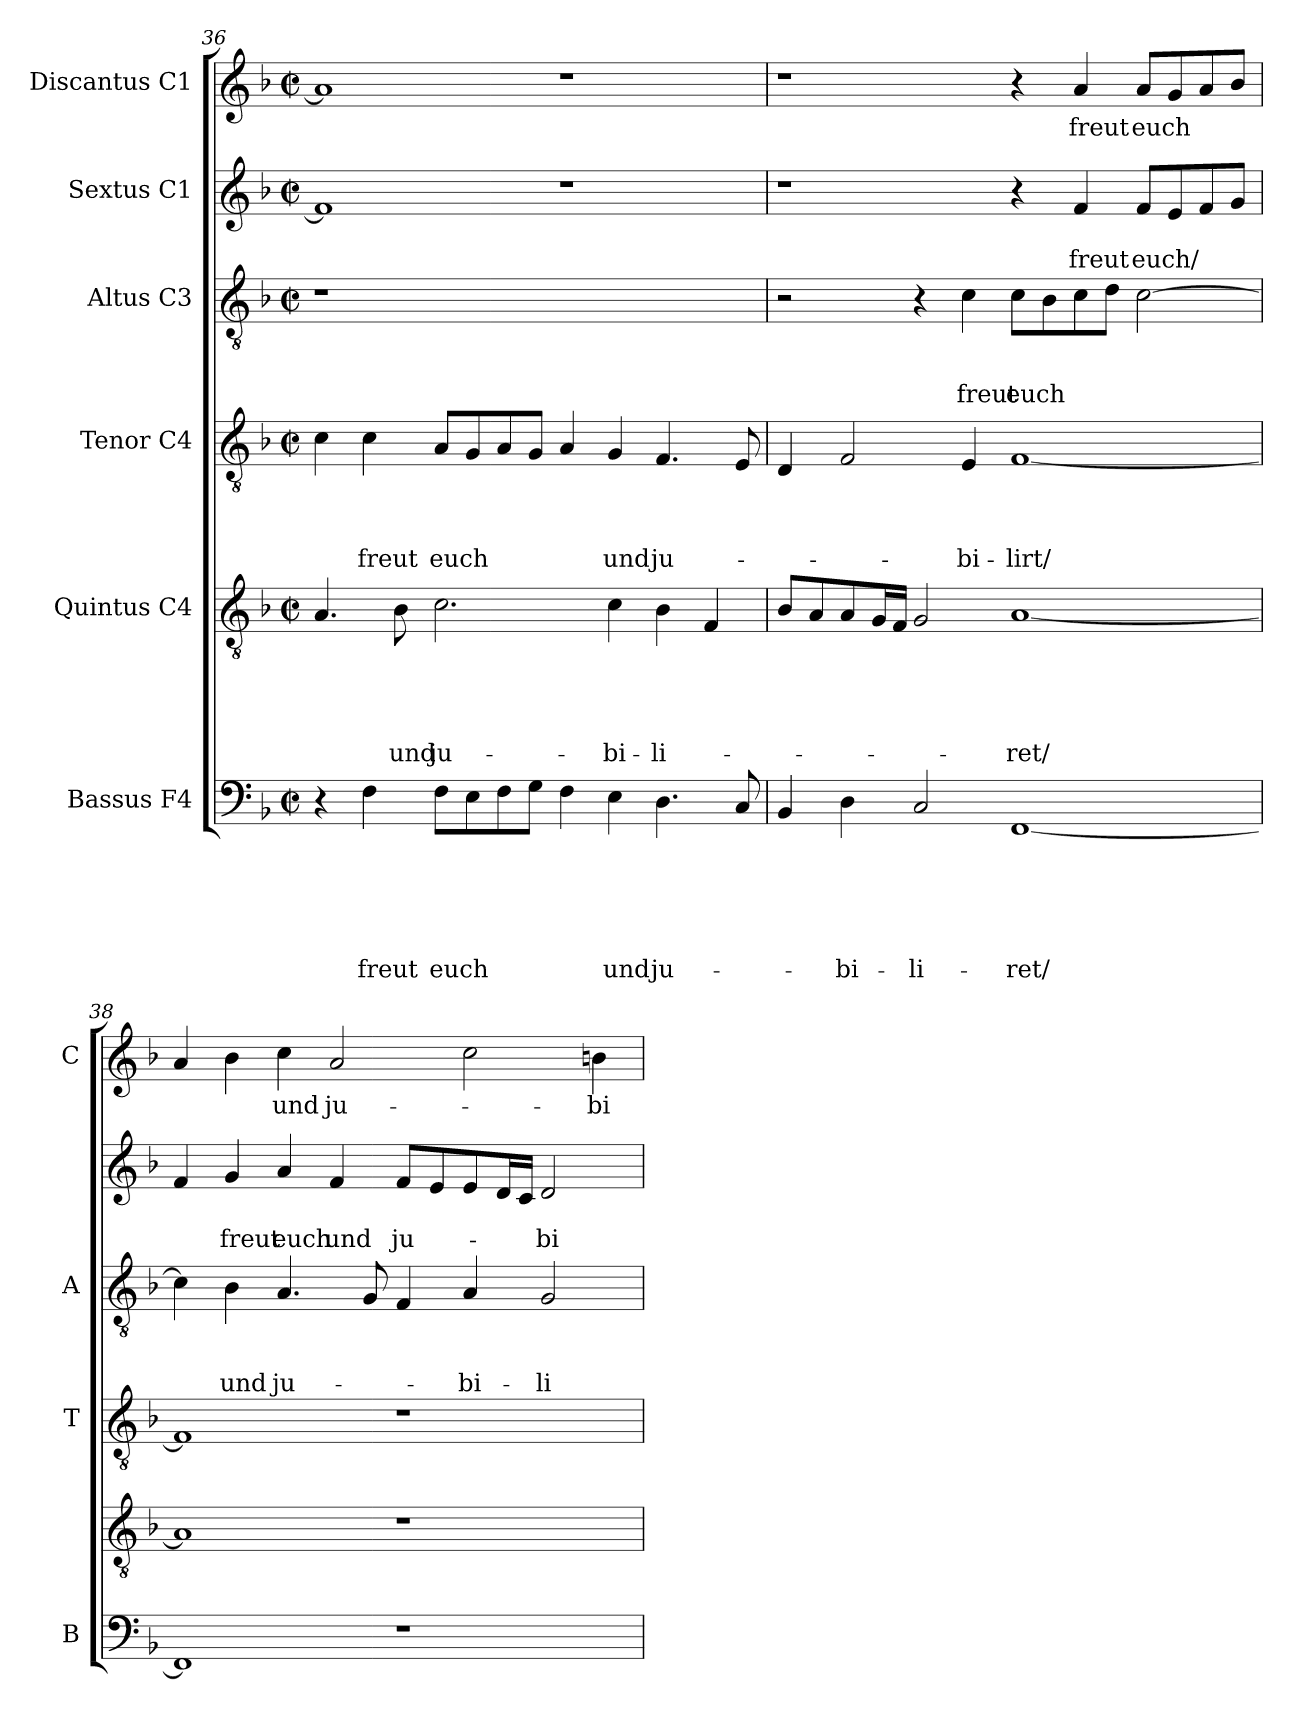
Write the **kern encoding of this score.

**kern	**text	**text	**text	**text	**text	**text	**kern	**text	**text	**text	**text	**text	**kern	**text	**text	**text	**text	**kern	**text	**text	**text	**kern	**text	**text	**kern	**text
*part6	*part6	*part6	*part6	*part6	*part6	*part6	*part5	*part5	*part5	*part5	*part5	*part5	*part4	*part4	*part4	*part4	*part4	*part3	*part3	*part3	*part3	*part2	*part2	*part2	*part1	*part1
*staff6	*staff6	*staff6	*staff6	*staff6	*staff6	*staff6	*staff5	*staff5	*staff5	*staff5	*staff5	*staff5	*staff4	*staff4	*staff4	*staff4	*staff4	*staff3	*staff3	*staff3	*staff3	*staff2	*staff2	*staff2	*staff1	*staff1
*I"Bassus F4	*	*	*	*	*	*	*I"Quintus C4	*	*	*	*	*	*I"Tenor C4	*	*	*	*	*I"Altus C3	*	*	*	*I"Sextus C1	*	*	*I"Discantus C1	*
*I'B	*	*	*	*	*	*	*	*	*	*	*	*	*I'T	*	*	*	*	*I'A	*	*	*	*	*	*	*I'C	*
*clefF4	*	*	*	*	*	*	*clefGv2	*	*	*	*	*	*clefGv2	*	*	*	*	*clefGv2	*	*	*	*clefG2	*	*	*clefG2	*
*k[b-]	*	*	*	*	*	*	*k[b-]	*	*	*	*	*	*k[b-]	*	*	*	*	*k[b-]	*	*	*	*k[b-]	*	*	*k[b-]	*
*F:	*	*	*	*	*	*	*F:	*	*	*	*	*	*F:	*	*	*	*	*F:	*	*	*	*F:	*	*	*F:	*
*M2/2	*	*	*	*	*	*	*M2/2	*	*	*	*	*	*M2/2	*	*	*	*	*M2/2	*	*	*	*M2/2	*	*	*M2/2	*
*met(c|)	*	*	*	*	*	*	*met(c|)	*	*	*	*	*	*met(c|)	*	*	*	*	*met(c|)	*	*	*	*met(c|)	*	*	*met(c|)	*
=36	=36	=36	=36	=36	=36	=36	=36	=36	=36	=36	=36	=36	=36	=36	=36	=36	=36	=36	=36	=36	=36	=36	=36	=36	=36	=36
4r	.	.	.	.	.	.	4.A/	.	.	.	.	.	4c\	.	.	.	.	1r	.	.	.	1f]	.	.	1a]	.
!	!	!	!	!	!	!LO:LY:b	!	!	!	!	!	!	!	!	!	!	!LO:LY:b	!	!	!	!	!	!	!	!	!
4F\	.	.	.	.	.	freut	.	.	.	.	.	.	4c\	.	.	.	freut	.	.	.	.	.	.	.	.	.
!	!	!	!	!	!	!	!	!	!	!	!	!LO:LY:b	!	!	!	!	!	!	!	!	!	!	!	!	!	!
.	.	.	.	.	.	.	8B-\	.	.	.	.	und	.	.	.	.	.	.	.	.	.	.	.	.	.	.
!	!	!	!	!	!	!LO:LY:b	!	!	!	!	!	!LO:LY:b	!	!	!	!	!LO:LY:b	!	!	!	!	!	!	!	!	!
8F\L	.	.	.	.	.	euch	2.c\	.	.	.	.	ju-	8A/L	.	.	.	euch	.	.	.	.	.	.	.	.	.
8E\	.	.	.	.	.	.	.	.	.	.	.	.	8G/	.	.	.	.	.	.	.	.	.	.	.	.	.
8F\	.	.	.	.	.	.	.	.	.	.	.	.	8A/	.	.	.	.	.	.	.	.	.	.	.	.	.
8G\J	.	.	.	.	.	.	.	.	.	.	.	.	8G/J	.	.	.	.	.	.	.	.	.	.	.	.	.
4F\	.	.	.	.	.	.	.	.	.	.	.	.	4A/	.	.	.	.	1ryy	.	.	.	1r	.	.	1r	.
!	!	!	!	!	!	!LO:LY:b	!	!	!	!	!	!LO:LY:b	!	!	!	!	!LO:LY:b	!	!	!	!	!	!	!	!	!
4E\	.	.	.	.	.	und	4c\	.	.	.	.	-bi-	4G/	.	.	.	und	.	.	.	.	.	.	.	.	.
!	!	!	!	!	!	!LO:LY:b	!	!	!	!	!	!LO:LY:b	!	!	!	!	!LO:LY:b	!	!	!	!	!	!	!	!	!
4.D\	.	.	.	.	.	ju-	4B-\	.	.	.	.	-li-	4.F/	.	.	.	ju-	.	.	.	.	.	.	.	.	.
.	.	.	.	.	.	.	4F/	.	.	.	.	.	.	.	.	.	.	.	.	.	.	.	.	.	.	.
8C/	.	.	.	.	.	.	.	.	.	.	.	.	8E/	.	.	.	.	.	.	.	.	.	.	.	.	.
=37	=37	=37	=37	=37	=37	=37	=37	=37	=37	=37	=37	=37	=37	=37	=37	=37	=37	=37	=37	=37	=37	=37	=37	=37	=37	=37
4BB-/	.	.	.	.	.	.	8B-/L	.	.	.	.	.	4D/	.	.	.	.	2r	.	.	.	1r	.	.	1r	.
.	.	.	.	.	.	.	8A/	.	.	.	.	.	.	.	.	.	.	.	.	.	.	.	.	.	.	.
!	!	!	!	!	!	!LO:LY:b	!	!	!	!	!	!	!	!	!	!	!	!	!	!	!	!	!	!	!	!
4D\	.	.	.	.	.	-bi-	8A/	.	.	.	.	.	2F/	.	.	.	.	.	.	.	.	.	.	.	.	.
.	.	.	.	.	.	.	16G/L	.	.	.	.	.	.	.	.	.	.	.	.	.	.	.	.	.	.	.
.	.	.	.	.	.	.	16F/JJ	.	.	.	.	.	.	.	.	.	.	.	.	.	.	.	.	.	.	.
!	!	!	!	!	!	!LO:LY:b	!	!	!	!	!	!	!	!	!	!	!	!	!	!	!	!	!	!	!	!
2C/	.	.	.	.	.	-li-	2G/	.	.	.	.	.	.	.	.	.	.	4r	.	.	.	.	.	.	.	.
!	!	!	!	!	!	!	!	!	!	!	!	!	!	!	!	!	!LO:LY:b	!	!	!	!LO:LY:b	!	!	!	!	!
.	.	.	.	.	.	.	.	.	.	.	.	.	4E/	.	.	.	-bi-	4c\	.	.	freut	.	.	.	.	.
!	!	!	!	!	!	!LO:LY:b	!	!	!	!	!	!LO:LY:b	!	!	!	!	!LO:LY:b	!	!	!	!LO:LY:b	!	!	!	!	!
[1FF	.	.	.	.	.	-ret/	[1A	.	.	.	.	-ret/	[1F	.	.	.	-lirt/	8c\L	.	.	euch	4r	.	.	4r	.
.	.	.	.	.	.	.	.	.	.	.	.	.	.	.	.	.	.	8B-\	.	.	.	.	.	.	.	.
!	!	!	!	!	!	!	!	!	!	!	!	!	!	!	!	!	!	!	!	!	!	!	!	!LO:LY:b	!	!LO:LY:b
.	.	.	.	.	.	.	.	.	.	.	.	.	.	.	.	.	.	8c\	.	.	.	4f/	.	freut	4a/	freut
.	.	.	.	.	.	.	.	.	.	.	.	.	.	.	.	.	.	8d\J	.	.	.	.	.	.	.	.
!	!	!	!	!	!	!	!	!	!	!	!	!	!	!	!	!	!	!	!	!	!	!	!	!LO:LY:b	!	!LO:LY:b
.	.	.	.	.	.	.	.	.	.	.	.	.	.	.	.	.	.	[2c\	.	.	.	8f/L	.	euch/	8a/L	euch
.	.	.	.	.	.	.	.	.	.	.	.	.	.	.	.	.	.	.	.	.	.	8e/	.	.	8g/	.
.	.	.	.	.	.	.	.	.	.	.	.	.	.	.	.	.	.	.	.	.	.	8f/	.	.	8a/	.
.	.	.	.	.	.	.	.	.	.	.	.	.	.	.	.	.	.	.	.	.	.	8g/J	.	.	8b-/J	.
!!LO:PB:g=z
=38	=38	=38	=38	=38	=38	=38	=38	=38	=38	=38	=38	=38	=38	=38	=38	=38	=38	=38	=38	=38	=38	=38	=38	=38	=38	=38
1FF]	.	.	.	.	.	.	1A]	.	.	.	.	.	1F]	.	.	.	.	4c\]	.	.	.	4f/	.	.	4a/	.
!	!	!	!	!	!	!	!	!	!	!	!	!	!	!	!	!	!	!	!	!	!LO:LY:b	!	!	!LO:LY:b	!	!
.	.	.	.	.	.	.	.	.	.	.	.	.	.	.	.	.	.	4B-\	.	.	und	4g/	.	freut	4b-\	.
!	!	!	!	!	!	!	!	!	!	!	!	!	!	!	!	!	!	!	!	!	!LO:LY:b	!	!	!LO:LY:b	!	!LO:LY:b
.	.	.	.	.	.	.	.	.	.	.	.	.	.	.	.	.	.	4.A/	.	.	ju-	4a/	.	euch	4cc\	und
!	!	!	!	!	!	!	!	!	!	!	!	!	!	!	!	!	!	!	!	!	!	!	!	!LO:LY:b	!	!LO:LY:b
.	.	.	.	.	.	.	.	.	.	.	.	.	.	.	.	.	.	.	.	.	.	4f/	.	und	2a/	ju-
.	.	.	.	.	.	.	.	.	.	.	.	.	.	.	.	.	.	8G/	.	.	.	.	.	.	.	.
!	!	!	!	!	!	!	!	!	!	!	!	!	!	!	!	!	!	!	!	!	!	!	!	!LO:LY:b	!	!
1r	.	.	.	.	.	.	1r	.	.	.	.	.	1r	.	.	.	.	4F/	.	.	.	8f/L	.	ju-	.	.
.	.	.	.	.	.	.	.	.	.	.	.	.	.	.	.	.	.	.	.	.	.	8e/	.	.	.	.
!	!	!	!	!	!	!	!	!	!	!	!	!	!	!	!	!	!	!	!	!	!LO:LY:b	!	!	!	!	!
.	.	.	.	.	.	.	.	.	.	.	.	.	.	.	.	.	.	4A/	.	.	-bi-	8e/	.	.	2cc\	.
.	.	.	.	.	.	.	.	.	.	.	.	.	.	.	.	.	.	.	.	.	.	16d/L	.	.	.	.
.	.	.	.	.	.	.	.	.	.	.	.	.	.	.	.	.	.	.	.	.	.	16c/JJ	.	.	.	.
!	!	!	!	!	!	!	!	!	!	!	!	!	!	!	!	!	!	!	!	!	!LO:LY:b	!	!	!LO:LY:b	!	!
.	.	.	.	.	.	.	.	.	.	.	.	.	.	.	.	.	.	2G/	.	.	-li-	2d/	.	-bi-	.	.
!	!	!	!	!	!	!	!	!	!	!	!	!	!	!	!	!	!	!	!	!	!	!	!	!	!	!LO:LY:b
.	.	.	.	.	.	.	.	.	.	.	.	.	.	.	.	.	.	.	.	.	.	.	.	.	4bn\	-bi-
=	=	=	=	=	=	=	=	=	=	=	=	=	=	=	=	=	=	=	=	=	=	=	=	=	=	=
*-	*-	*-	*-	*-	*-	*-	*-	*-	*-	*-	*-	*-	*-	*-	*-	*-	*-	*-	*-	*-	*-	*-	*-	*-	*-	*-
